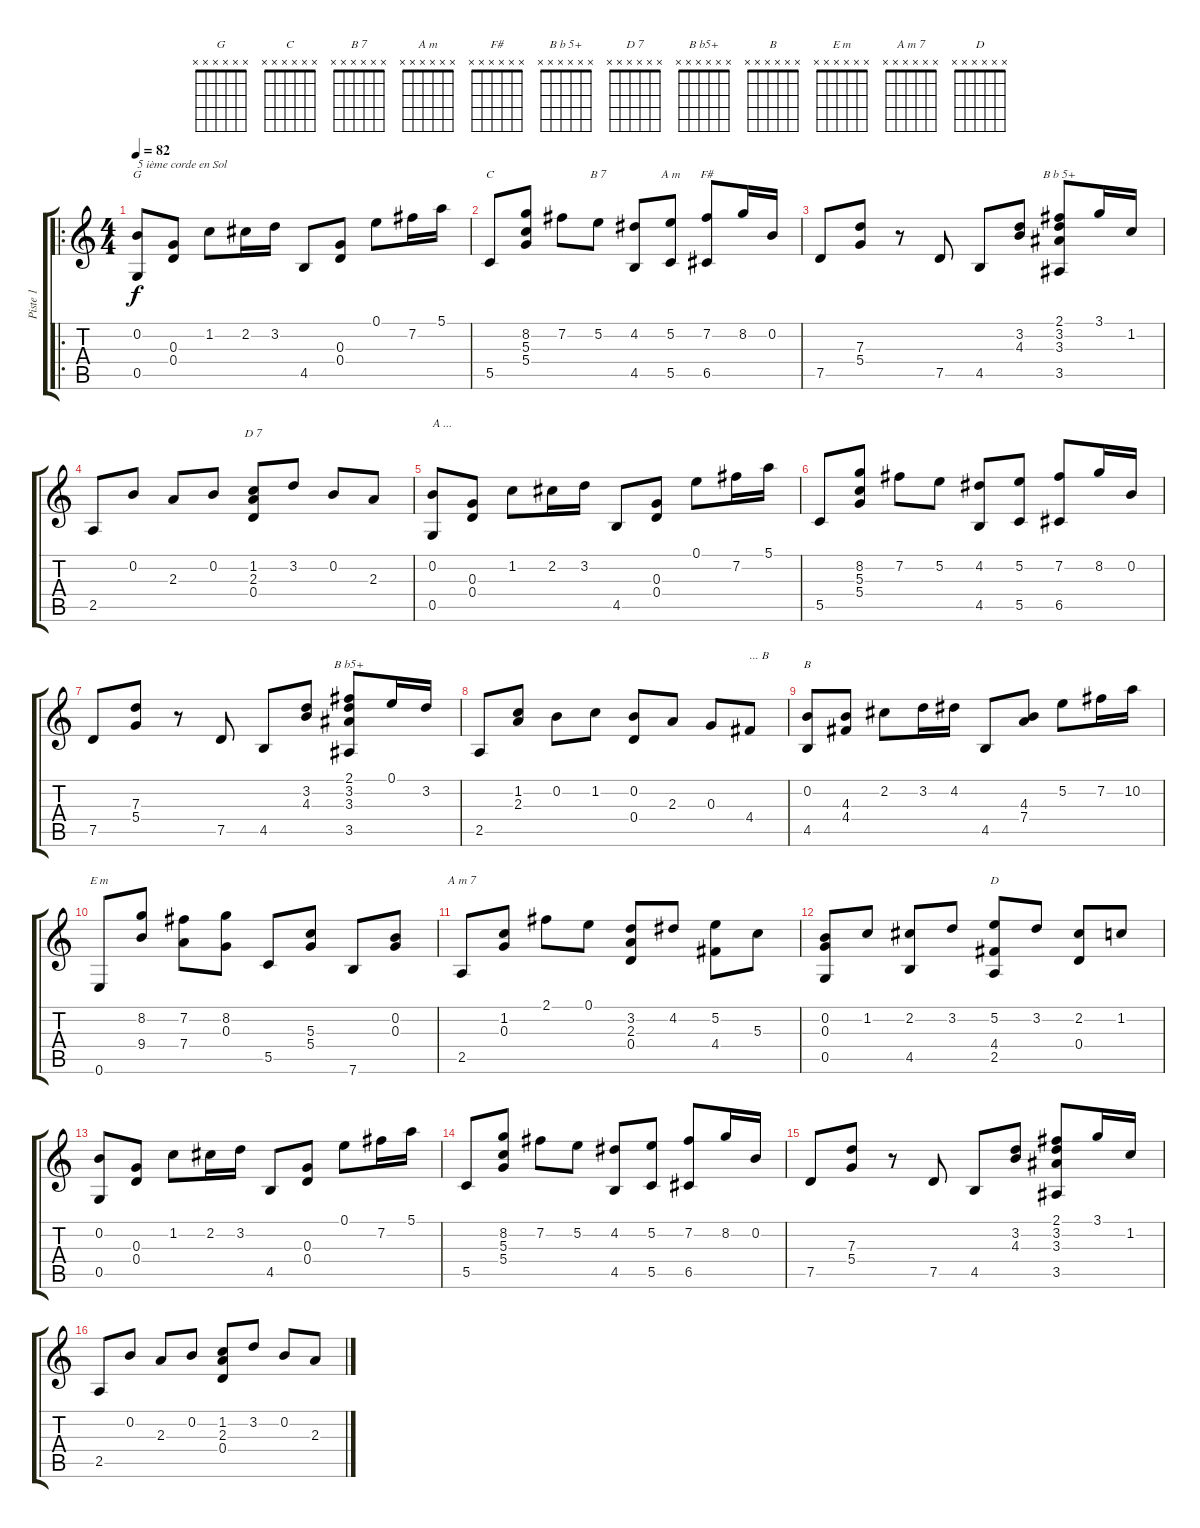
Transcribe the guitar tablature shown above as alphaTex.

\track ("Piste 1" "Piste 1") {instrument acousticguitarsteel}
\staff {score tabs}
\tuning (E4 B3 G3 D3 G2 E2) {hide}
\chord ("G" x x x x x x) {firstfret 0}
\chord ("C" x x x x x x) {firstfret 0}
\chord ("B 7" x x x x x x) {firstfret 0}
\chord ("A m" x x x x x x) {firstfret 0}
\chord ("F#" x x x x x x) {firstfret 0}
\chord ("B b 5+" x x x x x x) {firstfret 0}
\chord ("D 7" x x x x x x) {firstfret 0}
\chord ("B b5+" x x x x x x) {firstfret 0}
\chord ("B" x x x x x x) {firstfret 0}
\chord ("E m" x x x x x x) {firstfret 0}
\chord ("A m 7" x x x x x x) {firstfret 0}
\chord ("D" x x x x x x) {firstfret 0}
\ro
\ts (4 4)
\tempo 82
\clef g2
\ks c
(0.2 0.5).8{ch "G" txt "5 ième corde en Sol" dy f instrument acousticguitarsteel} (0.3 0.4).8 1.2.8 2.2.16 3.2.16 4.5.8 (0.3 0.4).8 0.1.8 7.2.16 5.1.16 |
5.5.8{ch "C"} (8.2 5.3 5.4).8 7.2.8 5.2.8{ch "B 7"} (4.2 4.5).8 (5.2 5.5).8{ch "A m"} (7.2 6.5).8{ch "F#"} 8.2.16 0.2.16 |
7.5.8 (7.3 5.4).8 r.8 7.5.8 4.5.8 (3.2 4.3).8 (2.1 3.2 3.3 3.5).8{ch "B b 5+"} 3.1.16 1.2.16 |
2.5.8 0.2.8 2.3.8 0.2.8 (1.2 2.3 0.4).8{ch "D 7"} 3.2.8 0.2.8 2.3.8 |
(0.2 0.5).8{txt "A ..."} (0.3 0.4).8 1.2.8 2.2.16 3.2.16 4.5.8 (0.3 0.4).8 0.1.8 7.2.16 5.1.16 |
5.5.8 (8.2 5.3 5.4).8 7.2.8 5.2.8 (4.2 4.5).8 (5.2 5.5).8 (7.2 6.5).8 8.2.16 0.2.16 |
7.5.8 (7.3 5.4).8 r.8 7.5.8 4.5.8 (3.2 4.3).8 (2.1 3.2 3.3 3.5).8{ch "B b5+"} 0.1.16 3.2.16 |
2.5.8 (1.2 2.3).8 0.2.8 1.2.8 (0.2 0.4).8 2.3.8 0.3.8 4.4.8{txt "... B"} |
(0.2 4.5).8{ch "B"} (4.3 4.4).8 2.2.8 3.2.16 4.2.16 4.5.8 (4.3 7.4).8 5.2.8 7.2.16 10.2.16 |
0.6.8{ch "E m"} (8.2 9.4).8 (7.2 7.4).8 (8.2 0.3).8 5.5.8 (5.3 5.4).8 7.6.8 (0.2 0.3).8 |
2.5.8{ch "A m 7"} (1.2 0.3).8 2.1.8 0.1.8 (3.2 2.3 0.4).8 4.2.8 (5.2 4.4).8 5.3.8 |
(0.2 0.3 0.5).8 1.2.8 (2.2 4.5).8 3.2.8 (5.2 4.4 2.5).8{ch "D"} 3.2.8 (2.2 0.4).8 1.2.8 |
(0.2 0.5).8 (0.3 0.4).8 1.2.8 2.2.16 3.2.16 4.5.8 (0.3 0.4).8 0.1.8 7.2.16 5.1.16 |
5.5.8 (8.2 5.3 5.4).8 7.2.8 5.2.8 (4.2 4.5).8 (5.2 5.5).8 (7.2 6.5).8 8.2.16 0.2.16 |
7.5.8 (7.3 5.4).8 r.8 7.5.8 4.5.8 (3.2 4.3).8 (2.1 3.2 3.3 3.5).8 3.1.16 1.2.16 |
2.5.8 0.2.8 2.3.8 0.2.8 (1.2 2.3 0.4).8 3.2.8 0.2.8 2.3.8
